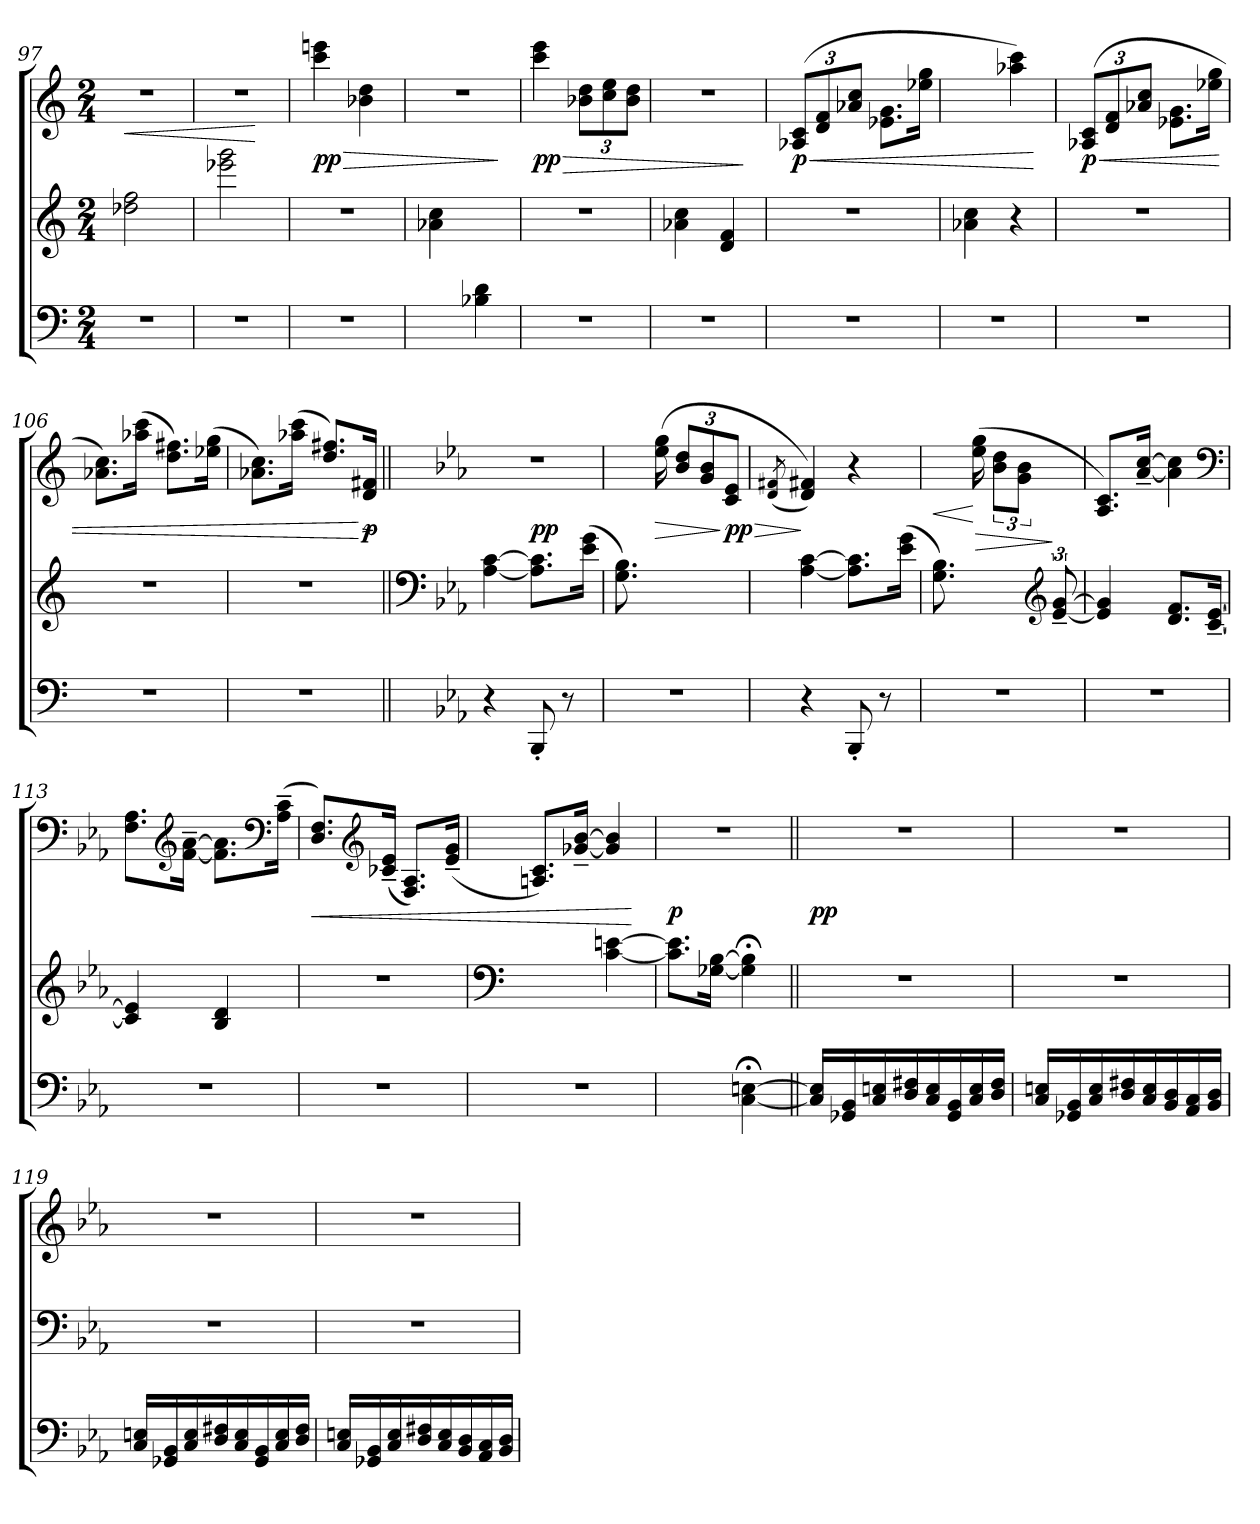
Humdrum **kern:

**kern	**kern	**kern	**dynam
*part1	*part1	*part1	*part1
*staff3	*staff2	*staff1	*staff1/2/3
*clefF4	*clefG2	*clefG2	*
*k[]	*k[]	*k[]	*
*M2/4	*M2/4	*M2/4	*
=97	=97	=97	=97
2r	2dd-X 2ff	2r	<
=98	=98	=98	=98
2r	2eee-X 2ggg	2r	.
.	.	.	[
=99	=99	=99	=99
2r	2r	4ccc 4eeen	> pp
.	.	4b-X 4dd	.
=100	=100	=100	=100
4ryy	4a-X 4cc	2r	.
4B-X 4d	4ryy	.	.
.	.	.	]
=101	=101	=101	=101
2r	2r	4ccc 4eee	> pp
.	.	12b-X 12ddL	.
.	.	12cc 12ee	.
.	.	12b- 12ddJ	.
=102	=102	=102	=102
2r	4a-X 4cc	2r	.
.	4d 4f	.	.
.	.	.	]
=103	=103	=103	=103
2r	2r	(>12A-X 12cL	< p
.	.	12d 12f	.
.	.	12a-X 12ccJ	.
.	.	8.e-X 8.gL	.
.	.	16ee-X 16ggJk	.
=104	=104	=104	=104
2r	4a-X 4cc	4ryy	.
.	4r	4aa-X 4ccc)	.
.	.	.	[
=105	=105	=105	=105
2r	2r	(>12A-X 12cL	< p
.	.	12d 12f	.
.	.	12a-X 12ccJ	.
.	.	8.e-X 8.gL	.
.	.	16ee-X 16ggJk	.
=106	=106	=106	=106
2r	2r	8.a-X 8.ccL)	.
.	.	(>16aa-X 16cccJk	.
.	.	8.dd 8.ff#XL)	.
.	.	(>16ee-X 16ggJk	.
=107	=107	=107	=107
2r	2r	8.a-X 8.ccL)	.
.	.	(>16aa-X 16cccJk	.
.	.	8.dd 8.ff#XL)	.
.	.	16d 16f#XJk	[ > p
.	.	.	]
=108||	=108||	=108||	=108||
*	*clefF4	*	*
*k[b-e-a-]	*k[b-e-a-]	*k[b-e-a-]	*
*	*	*^	*
4r	[4A- [4c	2r	4ryy	.
8BBB-'	8.A-] 8.c]L	.	4ryy	pp
8r	.	.	.	.
.	(>16e- 16gJk	.	.	.
*	*	*v	*v	*
=109	=109	=109	=109
2r	8.G 8.B-)	8.ryy	.
.	16ryy	(>16ee- 16gg	>
.	4ryy	12b- 12ddL	.
.	.	12g 12b-	.
.	.	12c 12e-J	] > pp
=110	=110	=110	=110
.	.	(<8qd/ 8qf#X/	.
4r	[4A- [4c	4d 4f#X))	]
8BBB-'	8.A-] 8.c]L	4r	.
8r	.	.	.
.	(16e- 16gJk	.	.
=111	=111	=111	=111
2r	8.G 8.B-)	8.ryy	<
.	16ryy	(>16ee- 16gg	[ >
.	12ryy	12b- 12ddL	.
.	12ryy	12g 12b-J	.
*	*clefG2	*	*
.	[12e-~ [12g~	12ryy	]
=112	=112	=112	=112
2r	4e-] 4g]	8.A- 8.cL)	.
.	.	[16a-~ [16cc~Jk	.
.	8.d 8.fL	4a-] 4cc]	.
.	[16c~ [16e-~Jk	.	.
*	*	*clefF4	*
=113	=113	=113	=113
2r	4c] 4e-]	8.F 8.A-L	.
*	*	*clefG2	*
.	.	[16f~ [16a-~Jk	.
.	4B- 4d	8.f] 8.a-]L	.
*	*	*clefF4	*
.	.	(>16A-~ 16c~Jk	.
=114	=114	=114	=114
2r	2r	8.D 8.FL)	<
*	*	*clefG2	*
.	.	(<16c-X~ 16e-~Jk	.
.	.	8.F 8.A-L)	.
.	.	(<16e-~ 16g~Jk	.
=115	=115	=115	=115
*	*clefF4	*	*
2r	4ryy	8.An 8.cL)	.
.	.	[16g-X~ [16b-~Jk	.
.	[4c [4en	4g-] 4b-]	.
.	.	.	[
=116	=116	=116	=116
4ryy	8.c] 8.e]L	2r	p
.	[16G-X [16B-Jk	.	.
[4C;< [4En;<	4G-];< 4B-];<	.	.
=117||	=117||	=117||	=117||
16C] 16En]LL	2r	2r	pp
16GG-X 16BB-	.	.	.
16C 16E	.	.	.
16D 16F#X	.	.	.
16C 16E	.	.	.
16GG- 16BB-	.	.	.
16C 16E	.	.	.
16D 16F#JJ	.	.	.
=118	=118	=118	=118
16C 16EnLL	2r	2r	.
16GG-X 16BB-	.	.	.
16C 16E	.	.	.
16D 16F#X	.	.	.
16C 16E	.	.	.
16BB- 16D	.	.	.
16AA- 16C	.	.	.
16BB- 16DJJ	.	.	.
=119	=119	=119	=119
16C 16EnLL	2r	2r	.
16GG-X 16BB-	.	.	.
16C 16E	.	.	.
16D 16F#X	.	.	.
16C 16E	.	.	.
16GG- 16BB-	.	.	.
16C 16E	.	.	.
16D 16F#JJ	.	.	.
=120	=120	=120	=120
16C 16EnLL	2r	2r	.
16GG-X 16BB-	.	.	.
16C 16E	.	.	.
16D 16F#X	.	.	.
16C 16E	.	.	.
16BB- 16D	.	.	.
16AA- 16C	.	.	.
16BB- 16DJJ	.	.	.
=	=	=	=
*-	*-	*-	*-
